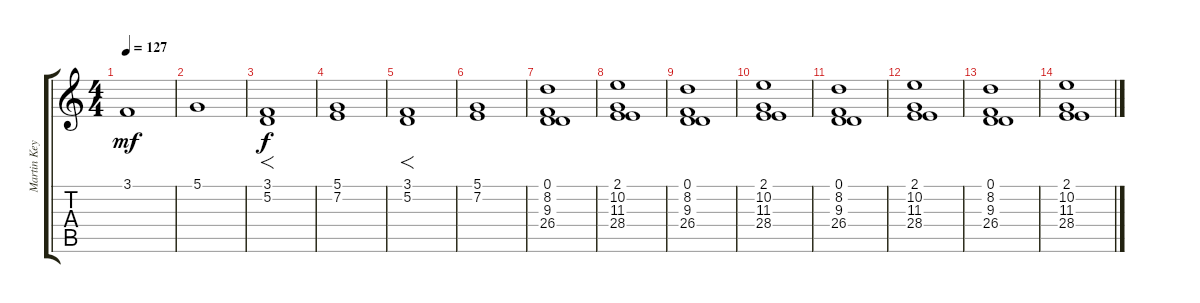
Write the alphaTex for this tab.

\track ("Martin Keyboard1" "Martin Key") {instrument fx7echoes}
\staff {score tabs}
\tuning (D4 A3 F3 C3 G2 D2) {hide}
\ts (4 4)
\tempo 127
\clef g2
\ks c
3.1.1{dy mf instrument fx7echoes} |
5.1.1 |
(3.1 5.2).1{f dy f} |
(5.1 7.2).1 |
(3.1 5.2).1{f} |
(5.1 7.2).1 |
(0.1 8.2 9.3 26.4).1 |
(2.1 10.2 11.3 28.4).1 |
(0.1 8.2 9.3 26.4).1 |
(2.1 10.2 11.3 28.4).1 |
(0.1 8.2 9.3 26.4).1 |
(2.1 10.2 11.3 28.4).1 |
(0.1 8.2 9.3 26.4).1 |
(2.1 10.2 11.3 28.4).1
